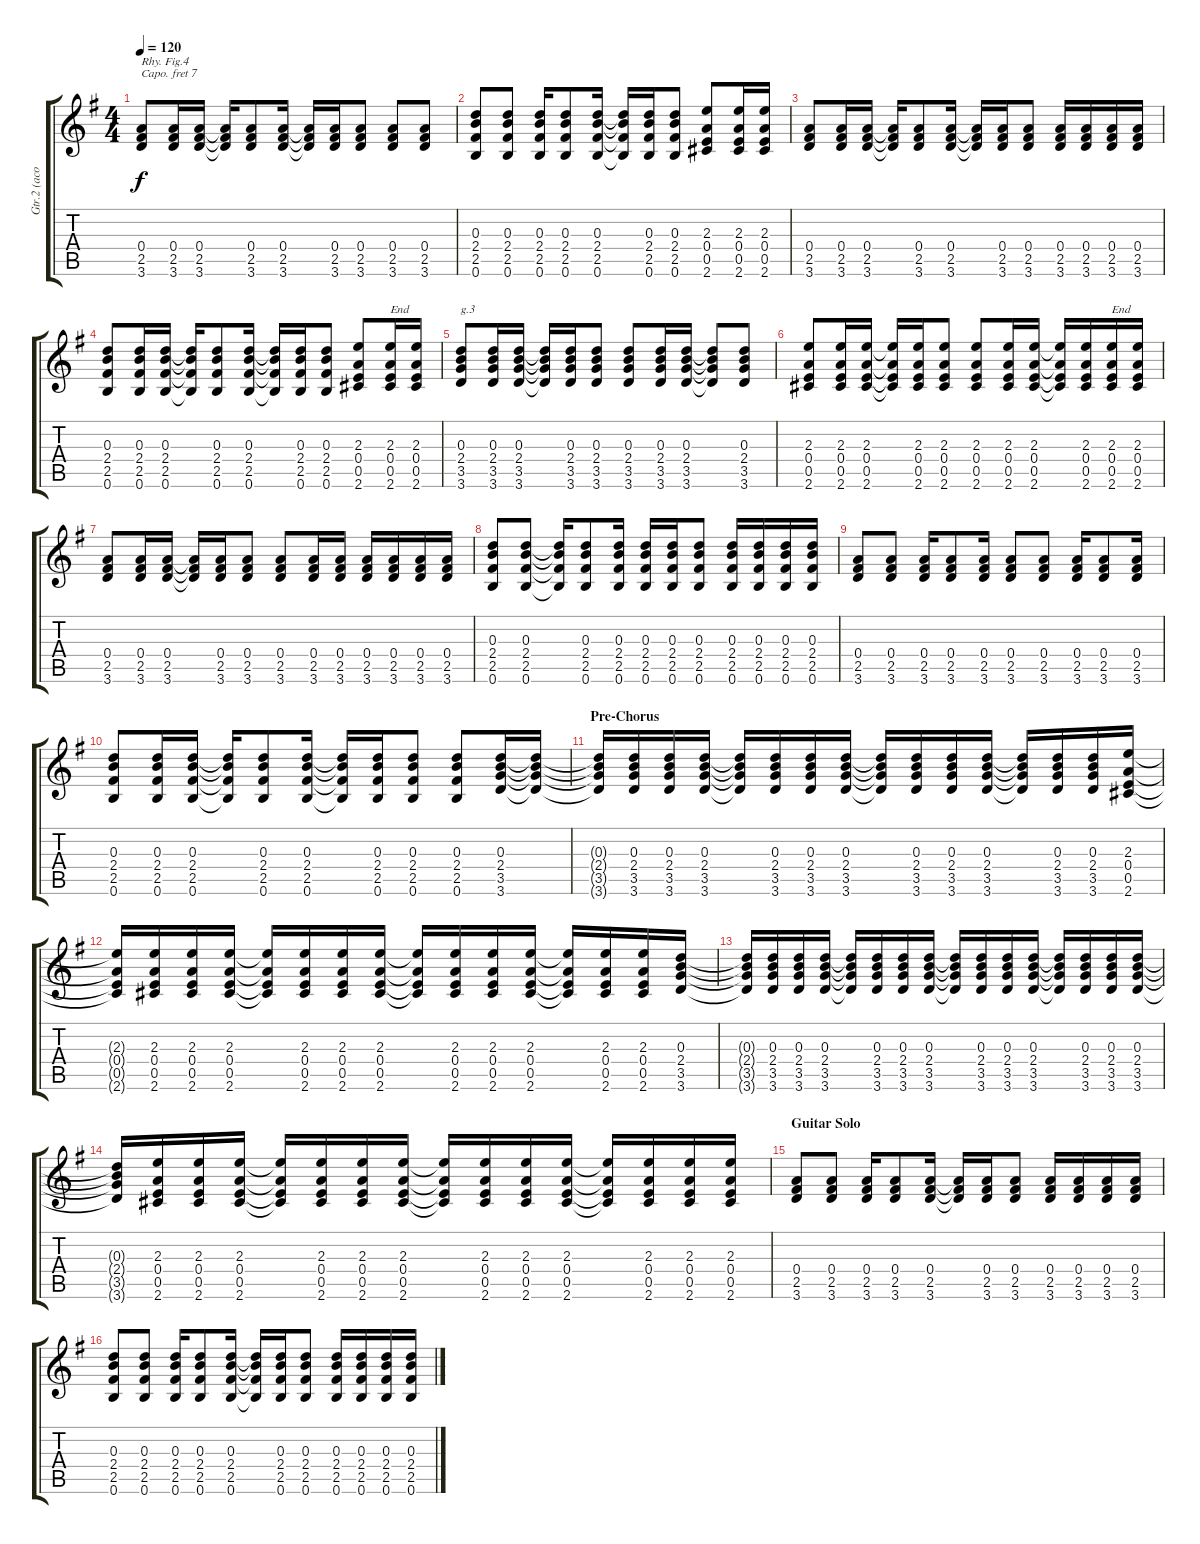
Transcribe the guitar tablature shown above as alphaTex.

\track ("Gtr.2 (acous.)" "Gtr.2 (aco") {instrument acousticguitarsteel}
\staff {score tabs}
\capo 7
\tuning (E4 B3 G3 D3 A2 E2) {hide}
\ts (4 4)
\tempo 120
\clef g2
\ks g
(0.4 2.5 3.6).8{txt "Rhy. Fig.4" dy f} (0.4 2.5 3.6).16 (0.4 2.5 3.6).16 (0.4{t} 2.5{t} 3.6{t}).16 (0.4 2.5 3.6).8 (0.4 2.5 3.6).16 (0.4{t} 2.5{t} 3.6{t}).16 (0.4 2.5 3.6).16 (0.4 2.5 3.6).8 (0.4 2.5 3.6).8 (0.4 2.5 3.6).8 |
(0.3 2.4 2.5 0.6).8 (0.3 2.4 2.5 0.6).8 (0.3 2.4 2.5 0.6).16 (0.3 2.4 2.5 0.6).8 (0.3 2.4 2.5 0.6).16 (0.3{t} 2.4{t} 2.5{t} 0.6{t}).16 (0.3 2.4 2.5 0.6).16 (0.3 2.4 2.5 0.6).8 (2.3 0.4 0.5 2.6).8 (2.3 0.4 0.5 2.6).16 (2.3 0.4 0.5 2.6).16 |
(0.4 2.5 3.6).8 (0.4 2.5 3.6).16 (0.4 2.5 3.6).16 (0.4{t} 2.5{t} 3.6{t}).16 (0.4 2.5 3.6).8 (0.4 2.5 3.6).16 (0.4{t} 2.5{t} 3.6{t}).16 (0.4 2.5 3.6).16 (0.4 2.5 3.6).8 (0.4 2.5 3.6).16 (0.4 2.5 3.6).16 (0.4 2.5 3.6).16 (0.4 2.5 3.6).16 |
(0.3 2.4 2.5 0.6).8 (0.3 2.4 2.5 0.6).16 (0.3 2.4 2.5 0.6).16 (0.3{t} 2.4{t} 2.5{t} 0.6{t}).16 (0.3 2.4 2.5 0.6).8 (0.3 2.4 2.5 0.6).16 (0.3{t} 2.4{t} 2.5{t} 0.6{t}).16 (0.3 2.4 2.5 0.6).16 (0.3 2.4 2.5 0.6).8 (2.3 0.4 0.5 2.6).8 (2.3 0.4 0.5 2.6).16{txt "End"} (2.3 0.4 0.5 2.6).16 |
(0.3 2.4 3.5 3.6).8{txt "g.3"} (0.3 2.4 3.5 3.6).16 (0.3 2.4 3.5 3.6).16 (0.3{t} 2.4{t} 3.5{t} 3.6{t}).16 (0.3 2.4 3.5 3.6).16 (0.3 2.4 3.5 3.6).8 (0.3 2.4 3.5 3.6).8 (0.3 2.4 3.5 3.6).16 (0.3 2.4 3.5 3.6).16 (0.3{t} 2.4{t} 3.5{t} 3.6{t}).8 (0.3 2.4 3.5 3.6).8 |
(2.3 0.4 0.5 2.6).8 (2.3 0.4 0.5 2.6).16 (2.3 0.4 0.5 2.6).16 (2.3{t} 0.4{t} 0.5{t} 2.6{t}).16 (2.3 0.4 0.5 2.6).16 (2.3 0.4 0.5 2.6).8 (2.3 0.4 0.5 2.6).8 (2.3 0.4 0.5 2.6).16 (2.3 0.4 0.5 2.6).16 (2.3{t} 0.4{t} 0.5{t} 2.6{t}).16 (2.3 0.4 0.5 2.6).16 (2.3 0.4 0.5 2.6).16{txt "End"} (2.3 0.4 0.5 2.6).16 |
(0.4 2.5 3.6).8 (0.4 2.5 3.6).16 (0.4 2.5 3.6).16 (0.4{t} 2.5{t} 3.6{t}).16 (0.4 2.5 3.6).16 (0.4 2.5 3.6).8 (0.4 2.5 3.6).8 (0.4 2.5 3.6).16 (0.4 2.5 3.6).16 (0.4 2.5 3.6).16 (0.4 2.5 3.6).16 (0.4 2.5 3.6).16 (0.4 2.5 3.6).16 |
(0.3 2.4 2.5 0.6).8 (0.3 2.4 2.5 0.6).8 (0.3{t} 2.4{t} 2.5{t} 0.6{t}).16 (0.3 2.4 2.5 0.6).8 (0.3 2.4 2.5 0.6).16 (0.3 2.4 2.5 0.6).16 (0.3 2.4 2.5 0.6).16 (0.3 2.4 2.5 0.6).8 (0.3 2.4 2.5 0.6).16 (0.3 2.4 2.5 0.6).16 (0.3 2.4 2.5 0.6).16 (0.3 2.4 2.5 0.6).16 |
(0.4 2.5 3.6).8 (0.4 2.5 3.6).8 (0.4 2.5 3.6).16 (0.4 2.5 3.6).8 (0.4 2.5 3.6).16 (0.4 2.5 3.6).8 (0.4 2.5 3.6).8 (0.4 2.5 3.6).16 (0.4 2.5 3.6).8 (0.4 2.5 3.6).16 |
(0.3 2.4 2.5 0.6).8 (0.3 2.4 2.5 0.6).16 (0.3 2.4 2.5 0.6).16 (0.3{t} 2.4{t} 2.5{t} 0.6{t}).16 (0.3 2.4 2.5 0.6).8 (0.3 2.4 2.5 0.6).16 (0.3{t} 2.4{t} 2.5{t} 0.6{t}).16 (0.3 2.4 2.5 0.6).16 (0.3 2.4 2.5 0.6).8 (0.3 2.4 2.5 0.6).8 (0.3 2.4 3.5 3.6).16 (0.3{t} 2.4{t} 3.5{t} 3.6{t}).16 |
\section ("" "Pre-Chorus")
(0.3{t} 2.4{t} 3.5{t} 3.6{t}).16 (0.3 2.4 3.5 3.6).16 (0.3 2.4 3.5 3.6).16 (0.3 2.4 3.5 3.6).16 (0.3{t} 2.4{t} 3.5{t} 3.6{t}).16 (0.3 2.4 3.5 3.6).16 (0.3 2.4 3.5 3.6).16 (0.3 2.4 3.5 3.6).16 (0.3{t} 2.4{t} 3.5{t} 3.6{t}).16 (0.3 2.4 3.5 3.6).16 (0.3 2.4 3.5 3.6).16 (0.3 2.4 3.5 3.6).16 (0.3{t} 2.4{t} 3.5{t} 3.6{t}).16 (0.3 2.4 3.5 3.6).16 (0.3 2.4 3.5 3.6).16 (2.3 0.4 0.5 2.6).16 |
(2.3{t} 0.4{t} 0.5{t} 2.6{t}).16 (2.3 0.4 0.5 2.6).16 (2.3 0.4 0.5 2.6).16 (2.3 0.4 0.5 2.6).16 (2.3{t} 0.4{t} 0.5{t} 2.6{t}).16 (2.3 0.4 0.5 2.6).16 (2.3 0.4 0.5 2.6).16 (2.3 0.4 0.5 2.6).16 (2.3{t} 0.4{t} 0.5{t} 2.6{t}).16 (2.3 0.4 0.5 2.6).16 (2.3 0.4 0.5 2.6).16 (2.3 0.4 0.5 2.6).16 (2.3{t} 0.4{t} 0.5{t} 2.6{t}).16 (2.3 0.4 0.5 2.6).16 (2.3 0.4 0.5 2.6).16 (0.3 2.4 3.5 3.6).16 |
(0.3{t} 2.4{t} 3.5{t} 3.6{t}).16 (0.3 2.4 3.5 3.6).16 (0.3 2.4 3.5 3.6).16 (0.3 2.4 3.5 3.6).16 (0.3{t} 2.4{t} 3.5{t} 3.6{t}).16 (0.3 2.4 3.5 3.6).16 (0.3 2.4 3.5 3.6).16 (0.3 2.4 3.5 3.6).16 (0.3{t} 2.4{t} 3.5{t} 3.6{t}).16 (0.3 2.4 3.5 3.6).16 (0.3 2.4 3.5 3.6).16 (0.3 2.4 3.5 3.6).16 (0.3{t} 2.4{t} 3.5{t} 3.6{t}).16 (0.3 2.4 3.5 3.6).16 (0.3 2.4 3.5 3.6).16 (0.3 2.4 3.5 3.6).16 |
(0.3{t} 2.4{t} 3.5{t} 3.6{t}).16 (2.3 0.4 0.5 2.6).16 (2.3 0.4 0.5 2.6).16 (2.3 0.4 0.5 2.6).16 (2.3{t} 0.4{t} 0.5{t} 2.6{t}).16 (2.3 0.4 0.5 2.6).16 (2.3 0.4 0.5 2.6).16 (2.3 0.4 0.5 2.6).16 (2.3{t} 0.4{t} 0.5{t} 2.6{t}).16 (2.3 0.4 0.5 2.6).16 (2.3 0.4 0.5 2.6).16 (2.3 0.4 0.5 2.6).16 (2.3{t} 0.4{t} 0.5{t} 2.6{t}).16 (2.3 0.4 0.5 2.6).16 (2.3 0.4 0.5 2.6).16 (2.3 0.4 0.5 2.6).16 |
\section ("" "Guitar Solo")
(0.4 2.5 3.6).8 (0.4 2.5 3.6).8 (0.4 2.5 3.6).16 (0.4 2.5 3.6).8 (0.4 2.5 3.6).16 (0.4{t} 2.5{t} 3.6{t}).16 (0.4 2.5 3.6).16 (0.4 2.5 3.6).8 (0.4 2.5 3.6).16 (0.4 2.5 3.6).16 (0.4 2.5 3.6).16 (0.4 2.5 3.6).16 |
(0.3 2.4 2.5 0.6).8 (0.3 2.4 2.5 0.6).8 (0.3 2.4 2.5 0.6).16 (0.3 2.4 2.5 0.6).8 (0.3 2.4 2.5 0.6).16 (0.3{t} 2.4{t} 2.5{t} 0.6{t}).16 (0.3 2.4 2.5 0.6).16 (0.3 2.4 2.5 0.6).8 (0.3 2.4 2.5 0.6).16 (0.3 2.4 2.5 0.6).16 (0.3 2.4 2.5 0.6).16 (0.3 2.4 2.5 0.6).16
